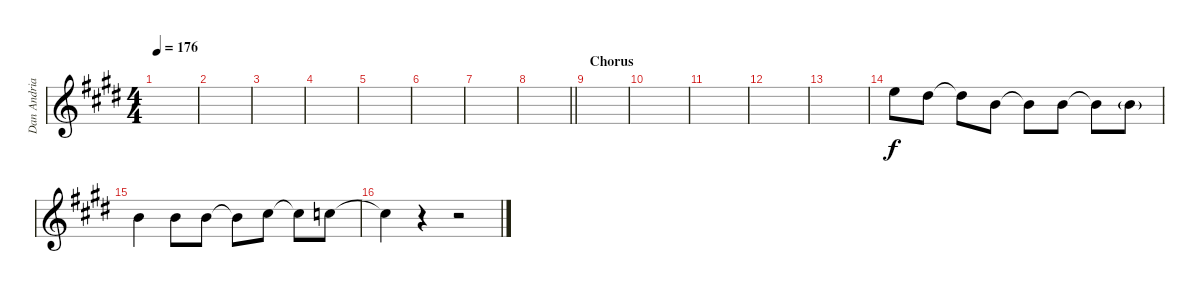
\track ("Dan Andriano - Vocals" "Dan Andria") {instrument overdrivenguitar}
\staff {score}
\tuning (E4 B3 G3 D3 A2 E2) {hide}
\ts (4 4)
\tempo 176
\clef g2
\ks e
|
|
|
|
|
|
|
\barLineRight lightlight
|
\section ("" "Chorus")
|
|
|
|
|
5.2.8 4.2.8 4.2{t}.8 4.3.8 4.3{t}.8 4.3.8 4.3{t}.8 4.3{g}.8 |
4.3.4 4.3.8 4.3.8 4.3{t}.8 2.2.8 2.2{t}.8 1.2.8 |
1.2{t}.4 r.4 r.2
